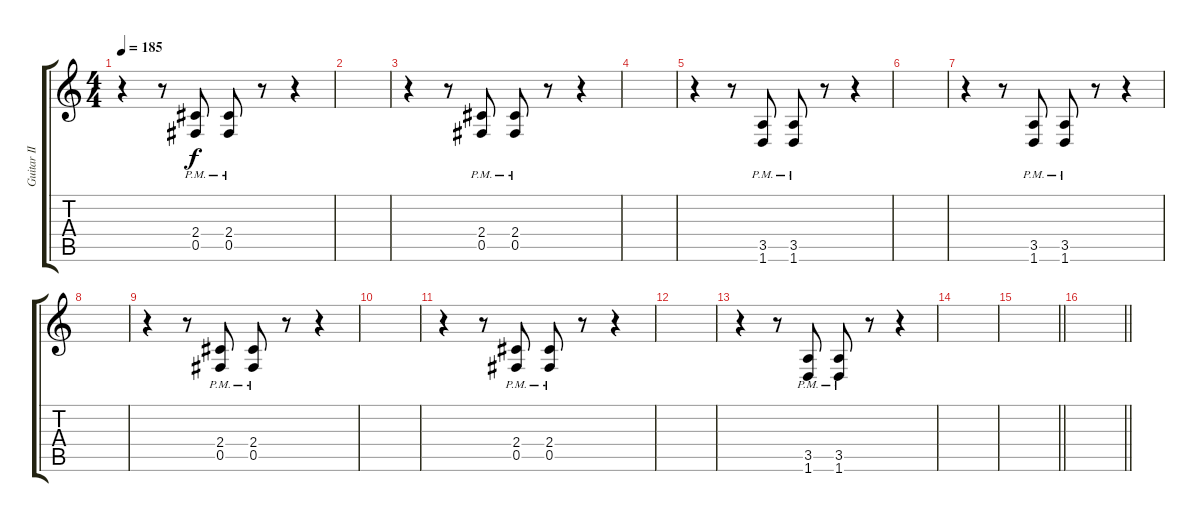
\track ("Guitar II" "Guitar II") {instrument distortionguitar}
\staff {score tabs}
\tuning (Db4 Ab3 E3 B2 Gb2 Db2) {hide}
\ts (4 4)
\tempo 185
\clef g2
\ks c
r.4{dy f} r.8 (2.4{pm} 0.5{pm}).8{balance 4} (2.4{pm} 0.5{pm}).8 r.8 r.4 |
|
r.4 r.8 (2.4{pm} 0.5{pm}).8{balance 4} (2.4{pm} 0.5{pm}).8 r.8 r.4 |
|
r.4 r.8 (3.5{pm} 1.6{pm}).8{balance 4} (3.5{pm} 1.6{pm}).8 r.8 r.4 |
|
r.4 r.8 (3.5{pm} 1.6{pm}).8{balance 4} (3.5{pm} 1.6{pm}).8 r.8 r.4 |
|
r.4 r.8 (2.4{pm} 0.5{pm}).8{balance 4} (2.4{pm} 0.5{pm}).8 r.8 r.4 |
|
r.4 r.8 (2.4{pm} 0.5{pm}).8{balance 4} (2.4{pm} 0.5{pm}).8 r.8 r.4 |
|
r.4 r.8 (3.5{pm} 1.6{pm}).8{balance 4} (3.5{pm} 1.6{pm}).8 r.8 r.4 |
|
\barLineRight lightlight
|
\barLineRight lightlight
